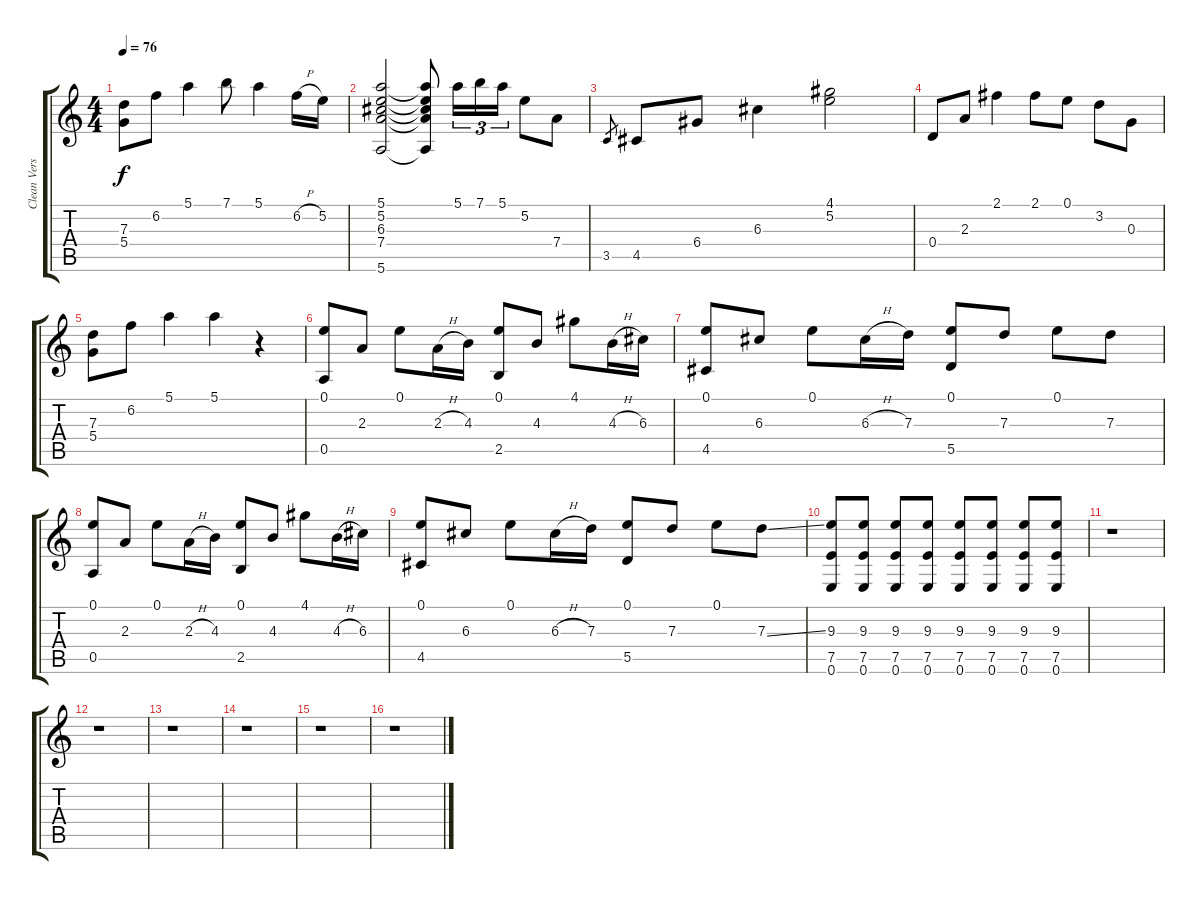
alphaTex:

\track ("Clean Verse Guitar" "Clean Vers") {instrument electricguitarclean}
\staff {score tabs}
\tuning (E4 B3 G3 D3 A2 E2) {hide}
\ts (4 4)
\tempo 76
\clef g2
\ks c
(7.3 5.4).8{dy f} 6.2.8 5.1.4 7.1.8 5.1.4 6.2{h}.16 5.2.16 |
(5.1 5.2 6.3 7.4 5.6).2 (5.1{t} 5.2{t} 6.3{t} 7.4{t} 5.6{t}).8 5.1.16{tu (3 2)} 7.1.16{tu (3 2)} 5.1.16{tu (3 2)} 5.2.8 7.4.8 |
3.5.8{gr} 4.5.8 6.4.8 6.3.4 (4.1 5.2).2 |
0.4.8 2.3.8 2.1.4 2.1.8 0.1.8 3.2.8 0.3.8 |
(7.3 5.4).8 6.2.8 5.1.4 5.1.4 r.4 |
(0.1 0.5).8 2.3.8 0.1.8 2.3{h}.16 4.3.16 (0.1 2.5).8 4.3.8 4.1.8 4.3{h}.16 6.3.16 |
(0.1 4.5).8 6.3.8 0.1.8 6.3{h}.16 7.3.16 (0.1 5.5).8 7.3.8 0.1.8 7.3.8 |
(0.1 0.5).8 2.3.8 0.1.8 2.3{h}.16 4.3.16 (0.1 2.5).8 4.3.8 4.1.8 4.3{h}.16 6.3.16 |
(0.1 4.5).8 6.3.8 0.1.8 6.3{h}.16 7.3.16 (0.1 5.5).8 7.3.8 0.1.8 7.3{ss}.8 |
(9.3 7.5 0.6).8 (9.3 7.5 0.6).8 (9.3 7.5 0.6).8 (9.3 7.5 0.6).8 (9.3 7.5 0.6).8 (9.3 7.5 0.6).8 (9.3 7.5 0.6).8 (9.3 7.5 0.6).8 |
r.1 |
r.1 |
r.1 |
r.1 |
r.1 |
r.1
